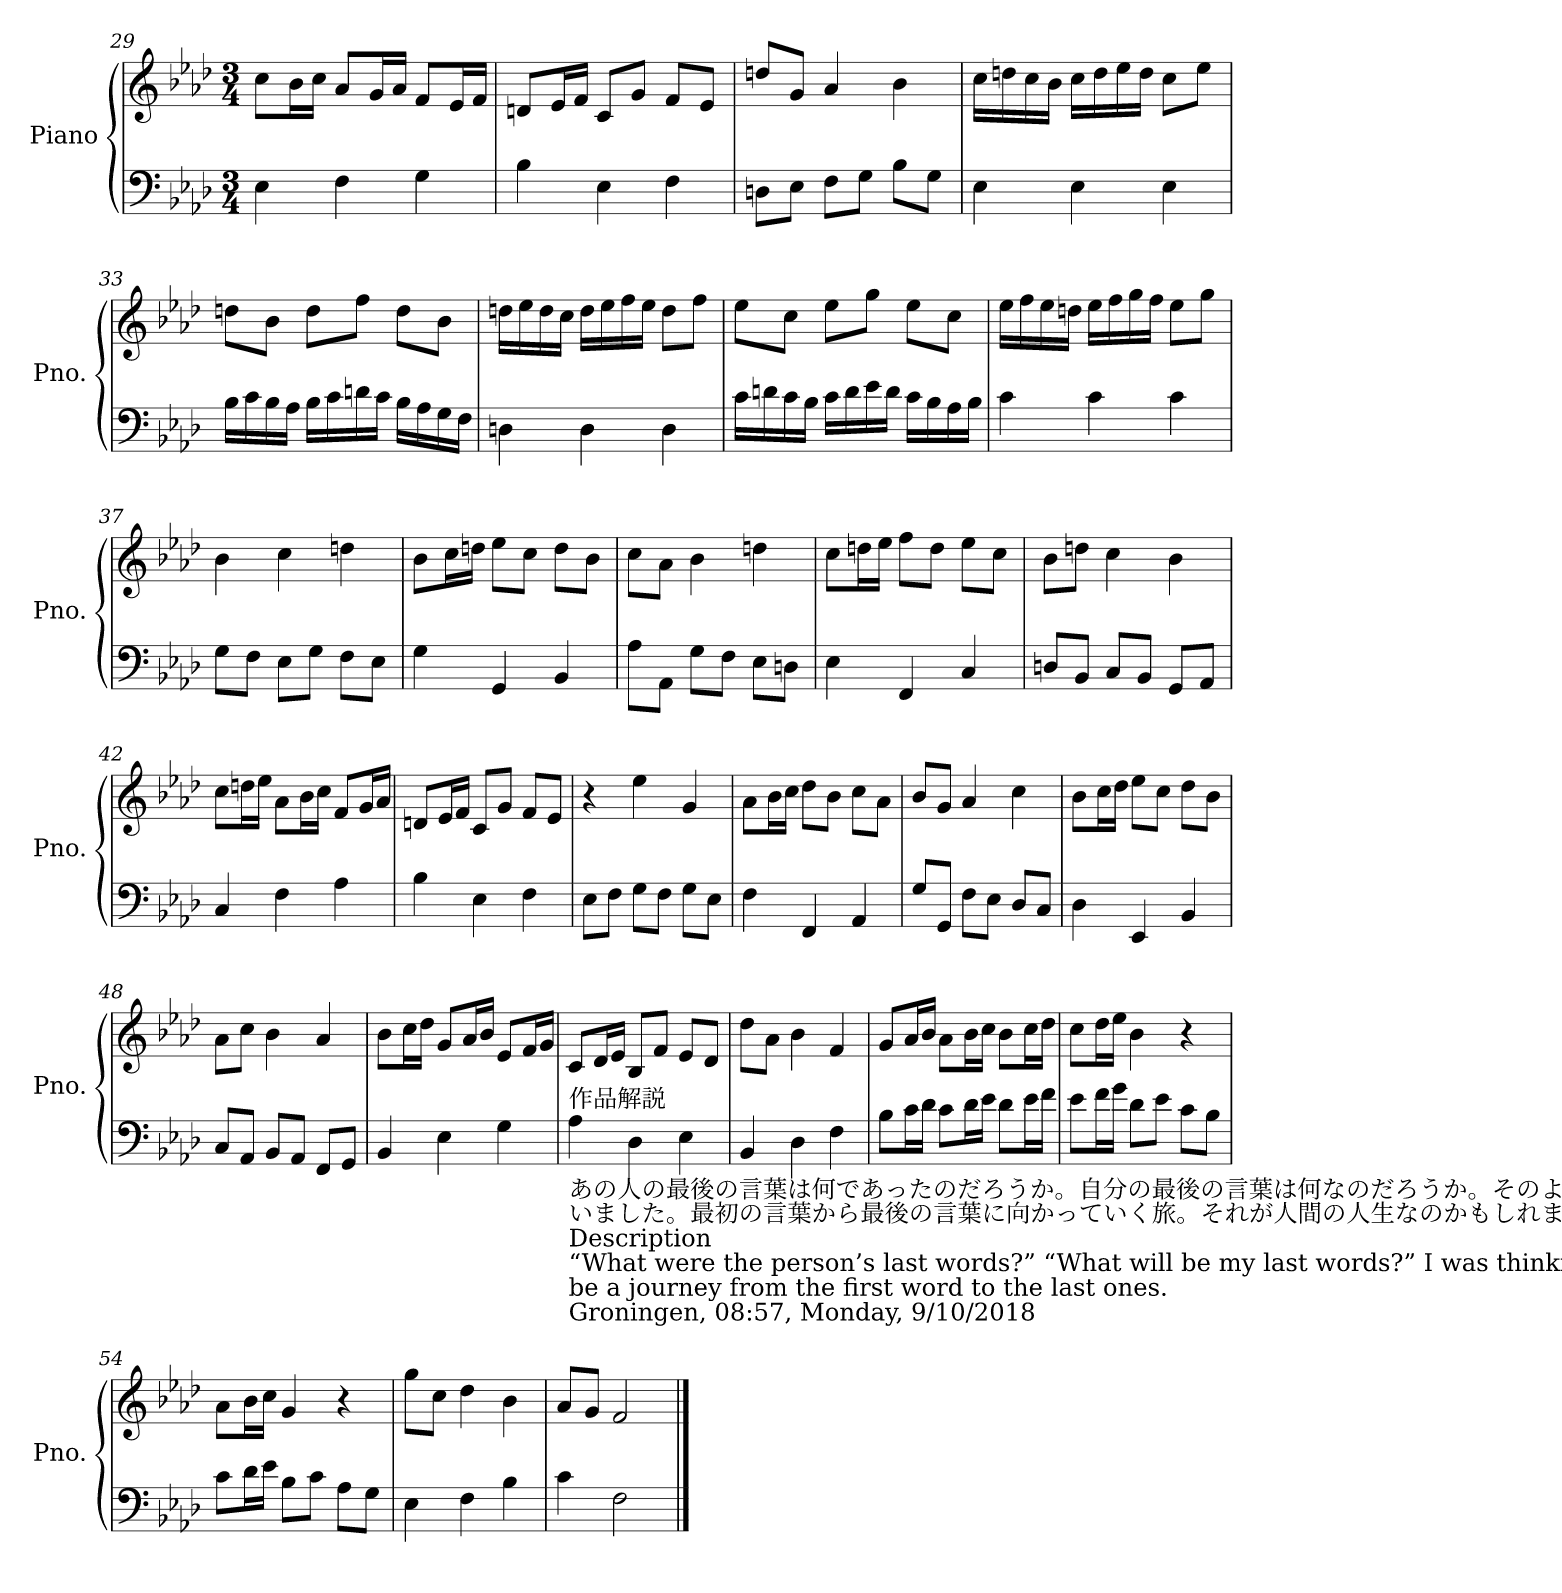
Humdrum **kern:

**kern	**kern
*part1	*part1
*staff2	*staff1
*I"Piano	*
*I'Pno.	*
*clefF4	*clefG2
*k[b-e-a-d-]	*k[b-e-a-d-]
*M3/4	*M3/4
=29	=29
4E-\	8cc\L
.	16b-\L
.	16cc\JJ
4F\	8a-/L
.	16g/L
.	16a-/JJ
4G\	8f/L
.	16e-/L
.	16f/JJ
=30	=30
4B-\	8dn/L
.	16e-/L
.	16f/JJ
4E-\	8c/L
.	8g/J
4F\	8f/L
.	8e-/J
=31	=31
8Dn\L	8ddn/L
8E-\J	8g/J
8F\L	4a-/
8G\J	.
8B-\L	4b-\
8G\J	.
=32	=32
4E-\	16cc\LL
.	16ddn\
.	16cc\
.	16b-\JJ
4E-\	16cc\LL
.	16dd\
.	16ee-\
.	16dd\JJ
4E-\	8cc\L
.	8ee-\J
!!LO:PB:g=z
=33	=33
16B-\LL	8ddn\L
16c\	.
16B-\	8b-\J
16A-\JJ	.
16B-\LL	8dd\L
16c\	.
16dn\	8ff\J
16c\JJ	.
16B-\LL	8dd\L
16A-\	.
16G\	8b-\J
16F\JJ	.
=34	=34
4Dn\	16ddn\LL
.	16ee-\
.	16dd\
.	16cc\JJ
4D\	16dd\LL
.	16ee-\
.	16ff\
.	16ee-\JJ
4D\	8dd\L
.	8ff\J
=35	=35
16c\LL	8ee-\L
16dn\	.
16c\	8cc\J
16B-\JJ	.
16c\LL	8ee-\L
16d\	.
16e-\	8gg\J
16d\JJ	.
16c\LL	8ee-\L
16B-\	.
16A-\	8cc\J
16B-\JJ	.
=36	=36
4c\	16ee-\LL
.	16ff\
.	16ee-\
.	16ddn\JJ
4c\	16ee-\LL
.	16ff\
.	16gg\
.	16ff\JJ
4c\	8ee-\L
.	8gg\J
!!LO:LB:g=z
=37	=37
8G\L	4b-\
8F\J	.
8E-\L	4cc\
8G\J	.
8F\L	4ddn\
8E-\J	.
=38	=38
4G\	8b-\L
.	16cc\L
.	16ddn\JJ
4GG/	8ee-\L
.	8cc\J
4BB-/	8dd\L
.	8b-\J
=39	=39
8A-\L	8cc\L
8AA-\J	8a-\J
8G\L	4b-\
8F\J	.
8E-\L	4ddn\
8Dn\J	.
=40	=40
4E-\	8cc\L
.	16ddn\L
.	16ee-\JJ
4FF/	8ff\L
.	8dd\J
4C/	8ee-\L
.	8cc\J
=41	=41
8Dn/L	8b-\L
8BB-/J	8ddn\J
8C/L	4cc\
8BB-/J	.
8GG/L	4b-\
8AA-/J	.
=42	=42
4C/	8cc\L
.	16ddn\L
.	16ee-\JJ
4F\	8a-\L
.	16b-\L
.	16cc\JJ
4A-\	8f/L
.	16g/L
.	16a-/JJ
!!LO:LB:g=z
=43	=43
4B-\	8dn/L
.	16e-/L
.	16f/JJ
4E-\	8c/L
.	8g/J
4F\	8f/L
.	8e-/J
=44	=44
8E-\L	4r
8F\J	.
8G\L	4ee-\
8F\J	.
8G\L	4g/
8E-\J	.
=45	=45
4F\	8a-\L
.	16b-\L
.	16cc\JJ
4FF/	8dd-\L
.	8b-\J
4AA-/	8cc\L
.	8a-\J
=46	=46
8G/L	8b-/L
8GG/J	8g/J
8F\L	4a-/
8E-\J	.
8D-/L	4cc\
8C/J	.
=47	=47
4D-\	8b-\L
.	16cc\L
.	16dd-\JJ
4EE-/	8ee-\L
.	8cc\J
4BB-/	8dd-\L
.	8b-\J
=48	=48
8C/L	8a-\L
8AA-/J	8cc\J
8BB-/L	4b-\
8AA-/J	.
8FF/L	4a-/
8GG/J	.
=49	=49
4BB-/	8b-\L
.	16cc\L
.	16dd-\JJ
4E-\	8g/L
.	16a-/L
.	16b-/JJ
4G\	8e-/L
.	16f/L
.	16g/JJ
!!LO:LB:g=z
=50	=50
!LO:TX:a:t=作品解説	!
!LO:TX:b:t=あの人の最後の言葉は何であったのだろうか。自分の最後の言葉は何なのだろうか。そのようなことを考えて	!
!LO:TX:b:t=いました。最初の言葉から最後の言葉に向かっていく旅。それが人間の人生なのかもしれません。	!
!LO:TX:b:t=Description	!
!LO:TX:b:t=“What were the person’s last words?” “What will be my last words?” I was thinking about them. Our life may	!
!LO:TX:b:t=be a journey from the first word to the last ones.	!
!LO:TX:b:t=Groningen, 08&colon;57, Monday, 9/10/2018	!
4A-\	8c/L
.	16d-/L
.	16e-/JJ
4D-\	8B-/L
.	8f/J
4E-\	8e-/L
.	8d-/J
=51	=51
4BB-/	8dd-\L
.	8a-\J
4D-\	4b-\
4F\	4f/
=52	=52
8B-\L	8g/L
16c\L	16a-/L
16d-\JJ	16b-/JJ
8c\L	8a-\L
16d-\L	16b-\L
16e-\JJ	16cc\JJ
8d-\L	8b-\L
16e-\L	16cc\L
16f\JJ	16dd-\JJ
=53	=53
8e-\L	8cc\L
16f\L	16dd-\L
16g\JJ	16ee-\JJ
8d-\L	4b-\
8e-\J	.
8c\L	4r
8B-\J	.
=54	=54
8c\L	8a-\L
16d-\L	16b-\L
16e-\JJ	16cc\JJ
8B-\L	4g/
8c\J	.
8A-\L	4r
8G\J	.
=55	=55
4E-\	8gg\L
.	8cc\J
4F\	4dd-\
4B-\	4b-\
=56	=56
4c\	8a-/L
.	8g/J
2F\	2f/
==	==
*-	*-
